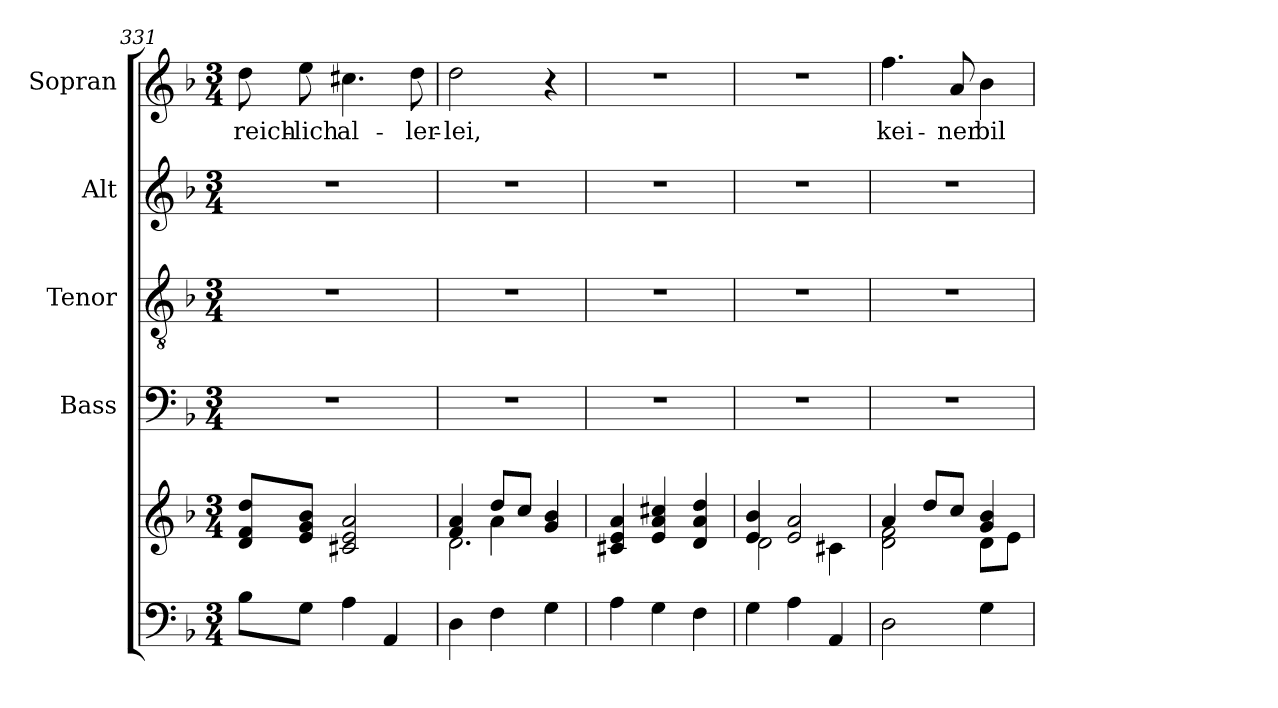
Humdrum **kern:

**kern	**kern	**kern	**kern	**kern	**kern	**text
*part5	*part5	*part4	*part3	*part2	*part1	*part1
*staff6	*staff5	*staff4	*staff3	*staff2	*staff1	*staff1
*	*	*I"Bass	*I"Tenor	*I"Alt	*I"Sopran	*
*	*	*I'B.	*I'T.	*I'A.	*I'S.	*
*clefF4	*clefG2	*clefF4	*clefGv2	*clefG2	*clefG2	*
*k[b-]	*k[b-]	*k[b-]	*k[b-]	*k[b-]	*k[b-]	*
*F:	*F:	*F:	*F:	*F:	*F:	*
*M3/4	*M3/4	*M3/4	*M3/4	*M3/4	*M3/4	*
=331	=331	=331	=331	=331	=331	=331
!	!	!	!	!	!	!LO:LY:b
8B-\L	8d/ 8f/ 8dd/L	2.r	2.r	2.r	8dd\	reich-
!	!	!	!	!	!	!LO:LY:b
8G\J	8e/ 8g/ 8b-/J	.	.	.	8ee\	-lich
!	!	!	!	!	!	!LO:LY:b
4A\	2c#X/ 2e/ 2a/	.	.	.	4.cc#X\	al-
4AA/	.	.	.	.	.	.
!	!	!	!	!	!	!LO:LY:b
.	.	.	.	.	8dd\	-ler-
=332	=332	=332	=332	=332	=332	=332
*	*^	*	*	*	*	*
*	*	*^	*	*	*	*	*
!	!	!	!	!	!	!	!	!LO:LY:b
4D\	4f/ 4a/	2.d\	4ryy	2.r	2.r	2.r	2dd\	-lei,
4F\	8dd/L	.	4a\	.	.	.	.	.
.	8cc/J	.	.	.	.	.	.	.
4G\	4g/ 4b-/	.	4ryy	.	.	.	4r	.
*	*v	*v	*v	*	*	*	*	*
=333	=333	=333	=333	=333	=333	=333
4A\	4c#X/ 4e/ 4a/	2.r	2.r	2.r	2.r	.
4G\	4e/ 4a/ 4cc#X/	.	.	.	.	.
4F\	4d/ 4a/ 4dd/	.	.	.	.	.
=334	=334	=334	=334	=334	=334	=334
*	*^	*	*	*	*	*
4G\	4e/ 4b-/	2d\	2.r	2.r	2.r	2.r	.
4A\	2e/ 2a/	.	.	.	.	.	.
4AA/	.	4c#X\	.	.	.	.	.
=335	=335	=335	=335	=335	=335	=335	=335
!	!	!	!	!	!	!	!LO:LY:b
2D\	4a/	2d\ 2f\	2.r	2.r	2.r	4.ff\	kei-
.	8dd/L	.	.	.	.	.	.
!	!	!	!	!	!	!	!LO:LY:b
.	8cc/J	.	.	.	.	8a/	-ner
!	!	!	!	!	!	!	!LO:LY:b
4G\	4g/ 4b-/	8d\L	.	.	.	4b-\	bil-
.	.	8e\J	.	.	.	.	.
*	*v	*v	*	*	*	*	*
=	=	=	=	=	=	=
*-	*-	*-	*-	*-	*-	*-
